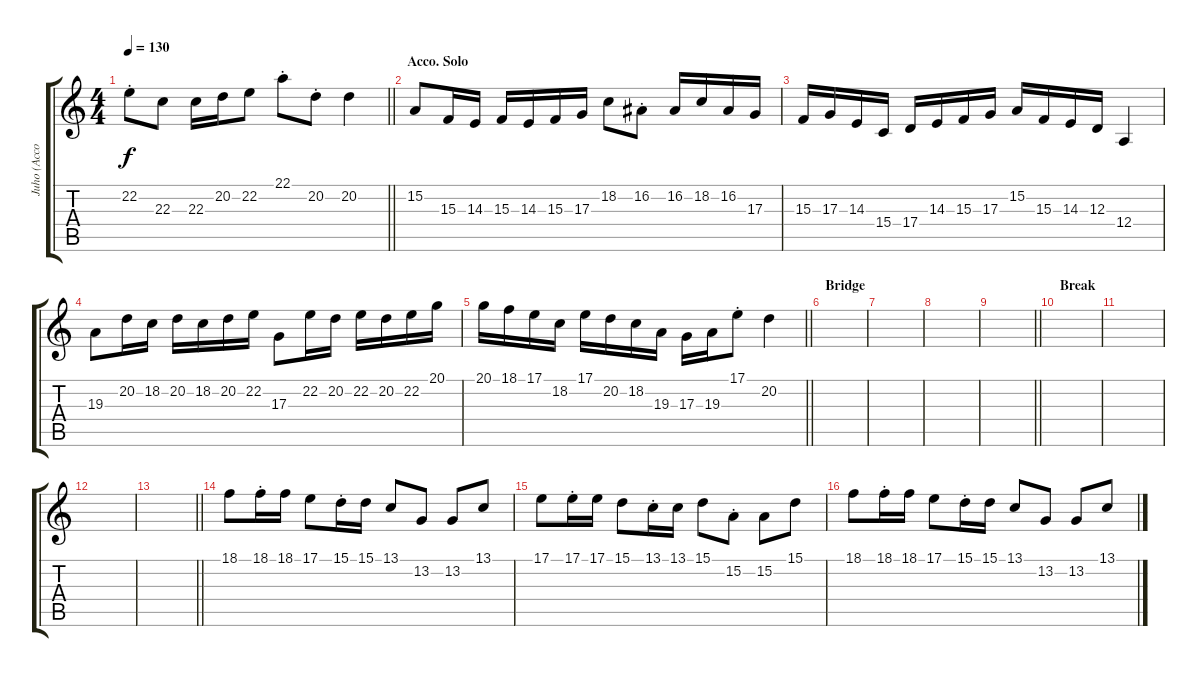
\track ("Juho (Acco. Lead)" "Juho (Acco") {instrument accordion}
\staff {score tabs}
\tuning (B3 Gb3 D3 A2 E2 B1) {hide}
\ts (4 4)
\tempo 130
\clef g2
\barLineRight lightlight
\ks c
22.2{st}.8{dy f} 22.3.8 22.3.16 20.2.16 22.2.8 22.1{st}.8 20.2{st}.8 20.2.4 |
\section ("" "Acco. Solo")
15.2.8{volume 16} 15.3.16 14.3.16 15.3.16 14.3.16 15.3.16 17.3.16 18.2.8 16.2{st}.8 16.2.16 18.2.16 16.2.16 17.3.16 |
15.3.16 17.3.16 14.3.16 15.4.16 17.4.16 14.3.16 15.3.16 17.3.16 15.2.16 15.3.16 14.3.16 12.3.16 12.4.4 |
19.3.8 20.2.16 18.2.16 20.2.16 18.2.16 20.2.16 22.2.16 17.3.8 22.2.16 20.2.16 22.2.16 20.2.16 22.2.16 20.1.16 |
\barLineRight lightlight
20.1.16 18.1.16 17.1.16 18.2.16 17.1.16 20.2.16 18.2.16 19.3.16 17.3.16 19.3.16 17.1{st}.8 20.2.4 |
\section ("" "Bridge")
|
|
|
\barLineRight lightlight
|
\section ("" "Break")
|
|
|
\barLineRight lightlight
|
\section ("" "")
18.1.8{volume 12} 18.1{st}.16 18.1.16 17.1.8 15.1{st}.16 15.1.16 13.1.8 13.2.8 13.2.8 13.1.8 |
17.1.8 17.1{st}.16 17.1.16 15.1.8 13.1{st}.16 13.1.16 15.1.8 15.2{st}.8 15.2.8 15.1.8 |
18.1.8 18.1{st}.16 18.1.16 17.1.8 15.1{st}.16 15.1.16 13.1.8 13.2.8 13.2.8 13.1.8
